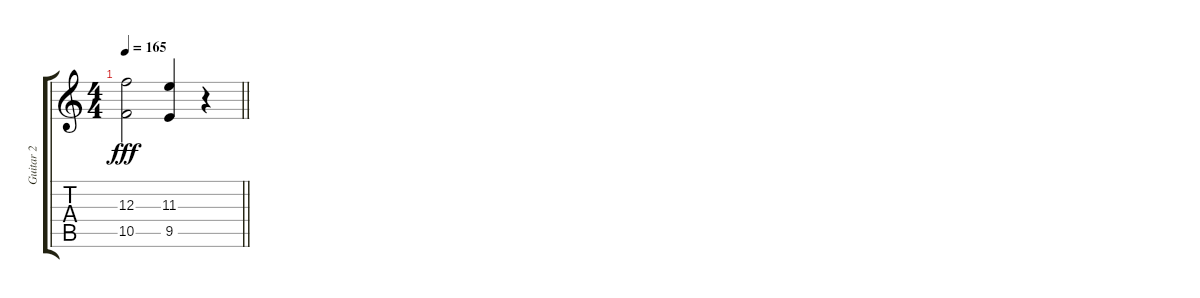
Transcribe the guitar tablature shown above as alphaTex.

\track ("Guitar 2" "Guitar 2") {instrument distortionguitar}
\staff {score tabs}
\tuning (D4 A3 F3 C3 G2 C2) {hide}
\ts (4 4)
\tempo 165
\clef g2
\barLineRight lightlight
\ks c
(12.3 10.5).2{dy fff} (11.3 9.5).4 r.4
